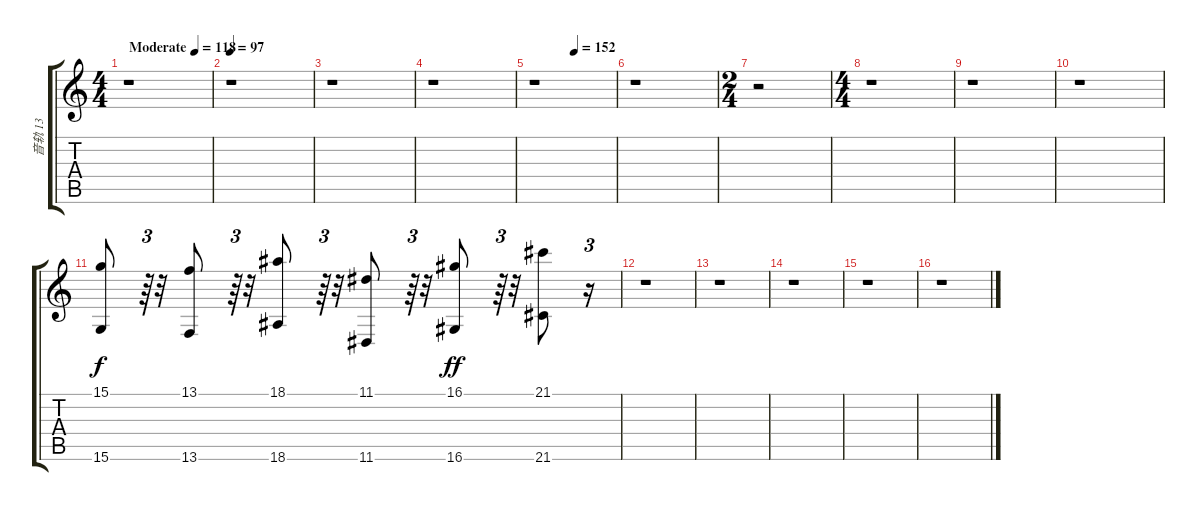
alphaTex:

\track ("音轨 13" "音轨 13") {instrument brasssection}
\staff {score tabs}
\tuning (E4 B3 G3 D3 A2 E2) {hide}
\ts (4 4)
\tempo (118 "Moderate")
\clef g2
\ks c
r.1{dy f instrument brasssection} |
\tempo 97
r.1 |
r.1 |
r.1 |
\tempo (152 0.5)
r.1 |
r.1 |
\ts (2 4)
r.2 |
\ts (4 4)
r.1 |
r.1 |
r.1 |
(15.1 15.6).8 r.64{tu (3 2)} r.32 (13.1 13.6).8 r.64{tu (3 2)} r.32 (18.1 18.6).8 r.64{tu (3 2)} r.32 (11.1 11.6).8 r.64{tu (3 2)} r.32 (16.1 16.6).8{dy ff} r.64{tu (3 2)} r.32 (21.1 21.6).8 r.16{tu (3 2)} |
r.1 |
r.1 |
r.1 |
r.1 |
r.1
